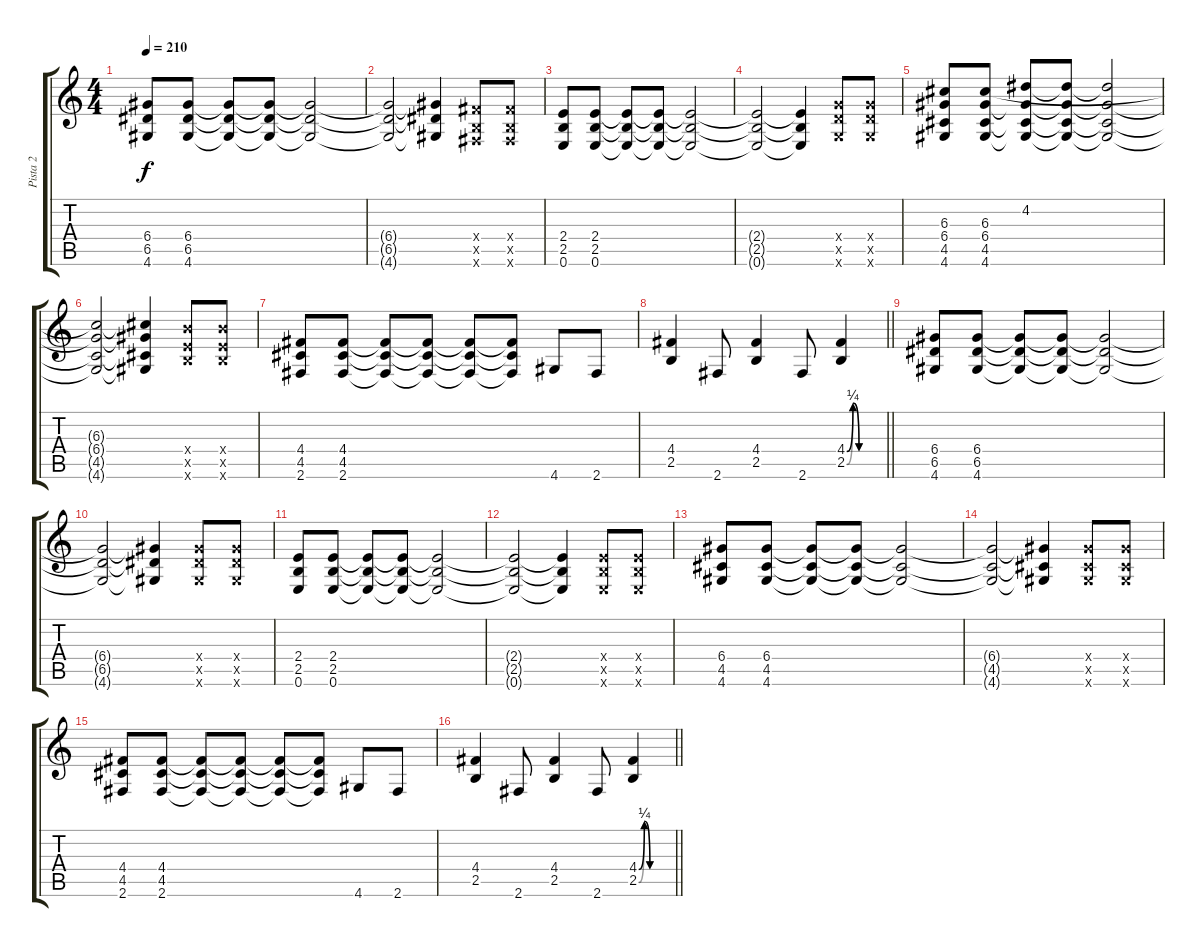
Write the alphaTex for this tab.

\track ("Pista 2" "Pista 2") {instrument distortionguitar}
\staff {score tabs}
\tuning (E4 B3 G3 D3 A2 E2) {hide}
\ts (4 4)
\tempo 210
\clef g2
\ks c
(6.4 6.5 4.6).8{dy f} (6.4 6.5 4.6).8 (6.4{t} 6.5{t} 4.6{t}).8 (6.4{t} 6.5{t} 4.6{t}).8 (6.4{t} 6.5{t} 4.6{t}).2 |
(6.4{t} 6.5{t} 4.6{t}).2 (6.4{t} 6.5{t} 4.6{t}).4 (4.4{x} 2.5{x} 2.6{x}).8 (4.4{x} 2.5{x} 2.6{x}).8 |
(2.4 2.5 0.6).8 (2.4 2.5 0.6).8 (2.4{t} 2.5{t} 0.6{t}).8 (2.4{t} 2.5{t} 0.6{t}).8 (2.4{t} 2.5{t} 0.6{t}).2 |
(2.4{t} 2.5{t} 0.6{t}).2 (2.4{t} 2.5{t} 0.6{t}).4 (5.4{x} 5.5{x} 3.6{x}).8 (5.4{x} 5.5{x} 3.6{x}).8 |
(6.3 6.4 4.5 4.6).8 (6.3 6.4 4.5 4.6).8 (4.2 6.4{t} 4.5{t} 4.6{t}).8 (4.2{t} 6.4{t} 4.5{t} 4.6{t}).8 (4.2{t} 6.4{t} 4.5{t} 4.6{t}).2 |
(6.3{t} 6.4{t} 4.5{t} 4.6{t}).2 (6.3{t} 6.4{t} 4.5{t} 4.6{t}).4 (9.4{x} 7.5{x} 7.6{x}).8 (9.4{x} 7.5{x} 7.6{x}).8 |
(4.4 4.5 2.6).8 (4.4 4.5 2.6).8 (4.4{t} 4.5{t} 2.6{t}).8 (4.4{t} 4.5{t} 2.6{t}).8 (4.4{t} 4.5{t} 2.6{t}).8 (4.4{t} 4.5{t} 2.6{t}).8 4.6.8 2.6.8 |
\barLineRight lightlight
(4.4 2.5).4 2.6.8 (4.4 2.5).4 2.6.8 (4.4{be (custom 0 0 10 1 20 0 30 0 60 0)} 2.5{be (custom 0 0 10 1 20 0 30 0 60 0)}).4 |
(6.4 6.5 4.6).8 (6.4 6.5 4.6).8 (6.4{t} 6.5{t} 4.6{t}).8 (6.4{t} 6.5{t} 4.6{t}).8 (6.4{t} 6.5{t} 4.6{t}).2 |
(6.4{t} 6.5{t} 4.6{t}).2 (6.4{t} 6.5{t} 4.6{t}).4 (6.4{x} 6.5{x} 4.6{x}).8 (6.4{x} 6.5{x} 4.6{x}).8 |
(2.4 2.5 0.6).8 (2.4 2.5 0.6).8 (2.4{t} 2.5{t} 0.6{t}).8 (2.4{t} 2.5{t} 0.6{t}).8 (2.4{t} 2.5{t} 0.6{t}).2 |
(2.4{t} 2.5{t} 0.6{t}).2 (2.4{t} 2.5{t} 0.6{t}).4 (2.4{x} 2.5{x} 0.6{x}).8 (2.4{x} 2.5{x} 0.6{x}).8 |
(6.4 4.5 4.6).8 (6.4 4.5 4.6).8 (6.4{t} 4.5{t} 4.6{t}).8 (6.4{t} 4.5{t} 4.6{t}).8 (6.4{t} 4.5{t} 4.6{t}).2 |
(6.4{t} 4.5{t} 4.6{t}).2 (6.4{t} 4.5{t} 4.6{t}).4 (6.4{x} 4.5{x} 4.6{x}).8 (6.4{x} 4.5{x} 4.6{x}).8 |
(4.4 4.5 2.6).8 (4.4 4.5 2.6).8 (4.4{t} 4.5{t} 2.6{t}).8 (4.4{t} 4.5{t} 2.6{t}).8 (4.4{t} 4.5{t} 2.6{t}).8 (4.4{t} 4.5{t} 2.6{t}).8 4.6.8 2.6.8 |
\barLineRight lightlight
(4.4 2.5).4 2.6.8 (4.4 2.5).4 2.6.8 (4.4{be (custom 0 0 10 1 20 0 30 0 60 0)} 2.5{be (custom 0 0 10 1 20 0 30 0 60 0)}).4
